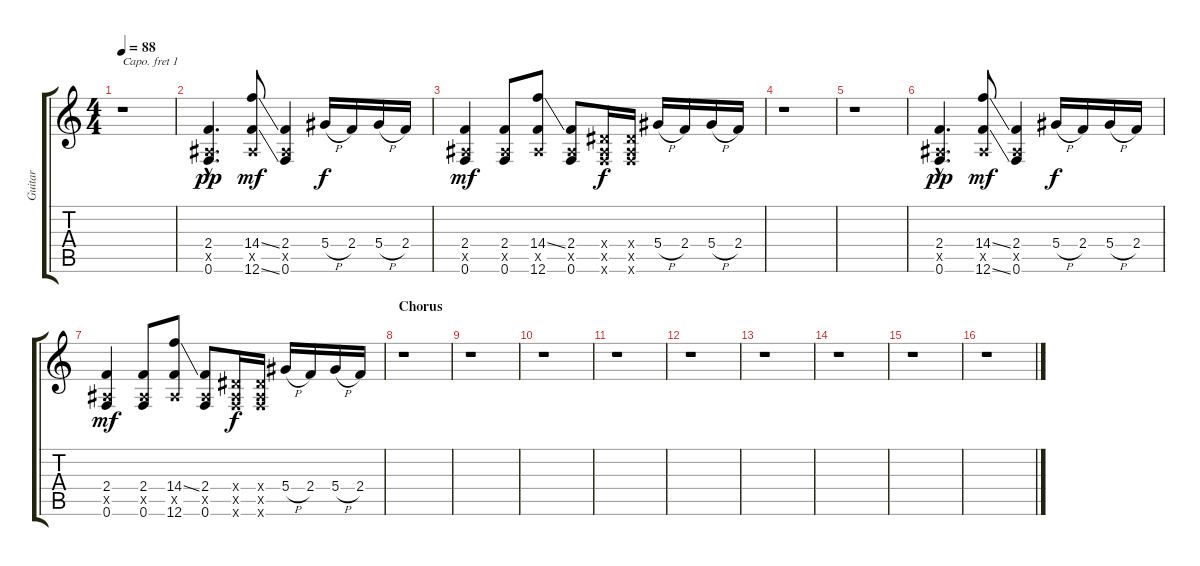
\track ("Guitar" "Guitar") {instrument distortionguitar}
\staff {score tabs}
\capo 1
\tuning (E4 B3 G3 D3 A2 E2) {hide}
\ts (4 4)
\tempo 88
\clef g2
\ks c
r.1{dy f} |
(2.4{hac} 0.5{hac x} 0.6{hac}).4{d dy pp} (14.4{ss} 0.5{x} 12.6{ss}).8{dy mf} (2.4 0.5{x} 0.6).4 5.4{h}.16{dy f} 2.4.16 5.4{h}.16 2.4.16 |
(2.4 0.5{x} 0.6).4{dy mf} (2.4 0.5{x} 0.6).8 (14.4{ss} 0.5{x} 12.6).8 (2.4 0.5{x} 0.6).8 (0.4{x} 0.5{x} 0.6{x}).16{dy f} (0.4{x} 0.5{x} 0.6{x}).16 5.4{h}.16 2.4.16 5.4{h}.16 2.4.16 |
r.1 |
r.1 |
(2.4{hac} 0.5{hac x} 0.6{hac}).4{d dy pp} (14.4{ss} 0.5{x} 12.6{ss}).8{dy mf} (2.4 0.5{x} 0.6).4 5.4{h}.16{dy f} 2.4.16 5.4{h}.16 2.4.16 |
(2.4 0.5{x} 0.6).4{dy mf} (2.4 0.5{x} 0.6).8 (14.4{ss} 0.5{x} 12.6).8 (2.4 0.5{x} 0.6).8 (0.4{x} 0.5{x} 0.6{x}).16{dy f} (0.4{x} 0.5{x} 0.6{x}).16 5.4{h}.16 2.4.16 5.4{h}.16 2.4.16 |
\section ("" "Chorus")
r.1 |
r.1 |
r.1 |
r.1 |
r.1 |
r.1 |
r.1 |
r.1 |
r.1
